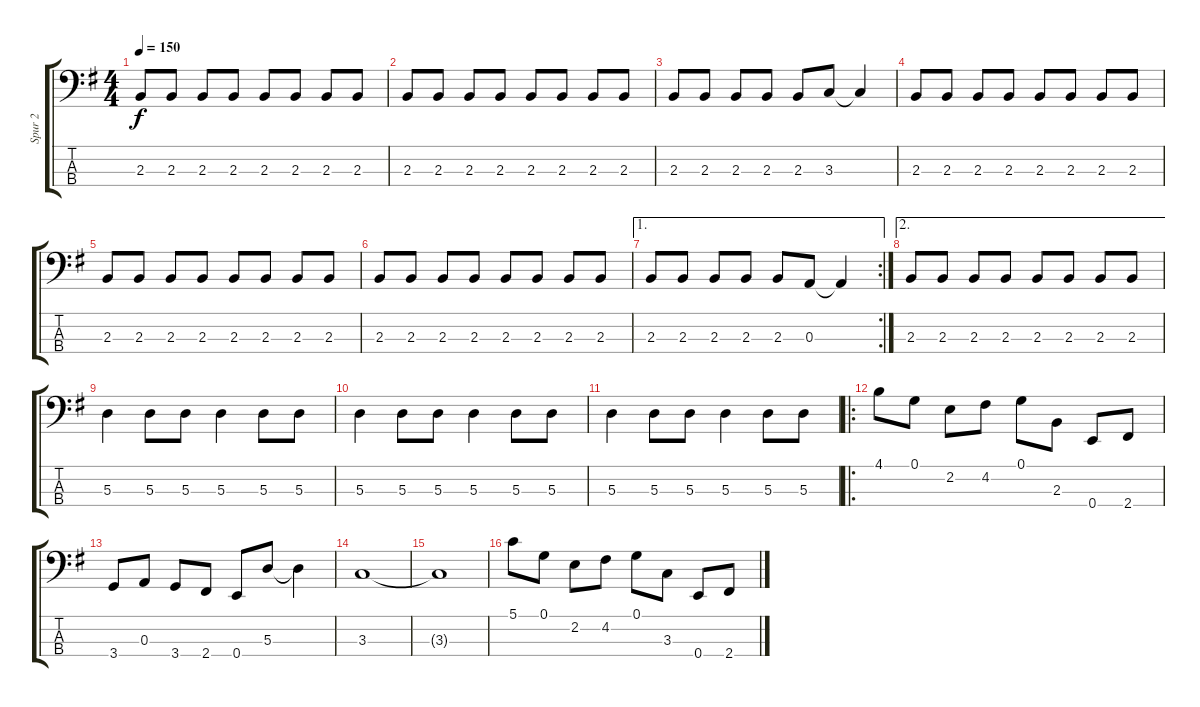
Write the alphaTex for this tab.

\track ("Spur 2" "Spur 2") {instrument electricbassfinger}
\staff {score tabs}
\tuning (G2 D2 A1 E1) {hide}
\ts (4 4)
\tempo 150
\clef f4
\ks g
2.3.8{dy f} 2.3.8 2.3.8 2.3.8 2.3.8 2.3.8 2.3.8 2.3.8 |
2.3.8 2.3.8 2.3.8 2.3.8 2.3.8 2.3.8 2.3.8 2.3.8 |
2.3.8 2.3.8 2.3.8 2.3.8 2.3.8 3.3.8 3.3{t}.4 |
2.3.8 2.3.8 2.3.8 2.3.8 2.3.8 2.3.8 2.3.8 2.3.8 |
2.3.8 2.3.8 2.3.8 2.3.8 2.3.8 2.3.8 2.3.8 2.3.8 |
2.3.8 2.3.8 2.3.8 2.3.8 2.3.8 2.3.8 2.3.8 2.3.8 |
\ae 1
\rc 2
2.3.8 2.3.8 2.3.8 2.3.8 2.3.8 0.3.8 0.3{t}.4 |
\ae 2
2.3.8 2.3.8 2.3.8 2.3.8 2.3.8 2.3.8 2.3.8 2.3.8 |
5.3.4 5.3.8 5.3.8 5.3.4 5.3.8 5.3.8 |
5.3.4 5.3.8 5.3.8 5.3.4 5.3.8 5.3.8 |
5.3.4 5.3.8 5.3.8 5.3.4 5.3.8 5.3.8 |
\ro
4.1.8 0.1.8 2.2.8 4.2.8 0.1.8 2.3.8 0.4.8 2.4.8 |
3.4.8 0.3.8 3.4.8 2.4.8 0.4.8 5.3.8 5.3{t}.4 |
3.3.1 |
3.3{t}.1 |
5.1.8 0.1.8 2.2.8 4.2.8 0.1.8 3.3.8 0.4.8 2.4.8
